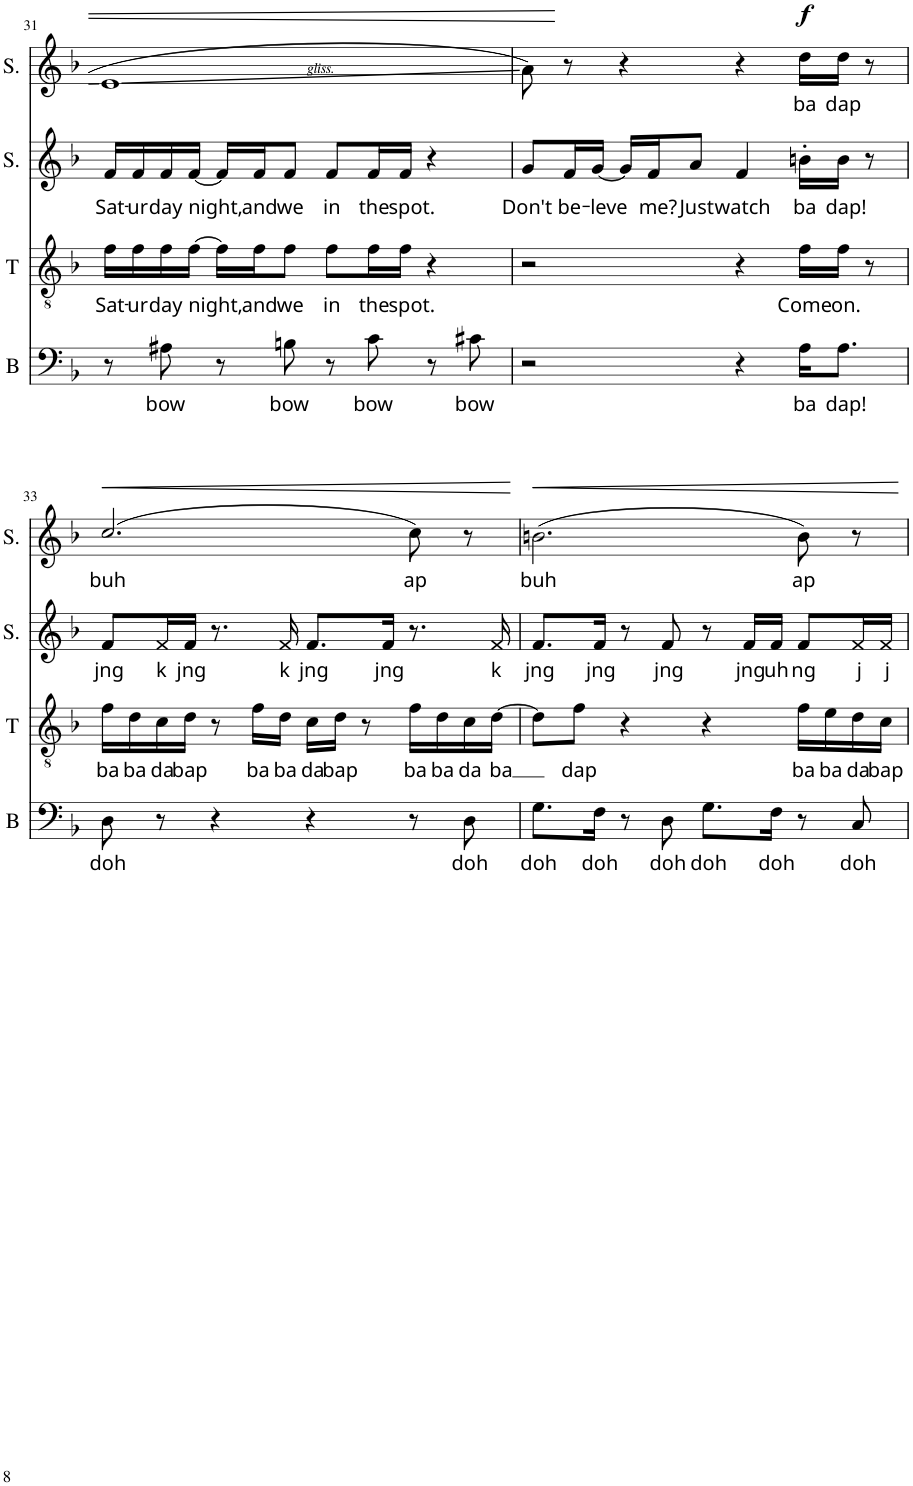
**kern	**kern	**dynam	**kern	**text	**kern	**text	**kern	**text	**kern	**text	**dynam
*part5	*part5	*part5	*part4	*part4	*part3	*part3	*part2	*part2	*part1	*part1	*part1
*staff6	*staff5	*staff5/6	*staff4	*staff4	*staff3	*staff3	*staff2	*staff2	*staff1	*staff1	*staff1
*I"Piano	*	*	*I"Bass	*	*I"Tenor	*	*I"Alto	*	*I"Soprano	*	*
*I'Pno	*	*	*I'B	*	*I'T	*	*I'A	*	*I'S	*	*
!!LO:PB:g=z
*clefF4	*clefG2	*	*clefF4	*	*clefGv2	*	*clefG2	*	*clefG2	*	*
*k[b-]	*k[b-]	*	*k[b-]	*	*k[b-]	*	*k[b-]	*	*k[b-]	*	*
*M4/4	*M4/4	*	*M4/4	*	*M4/4	*	*M4/4	*	*M4/4	*	*
=31	=31	=31	=31	=31	=31	=31	=31	=31	=31	=31	=31
!	!	!	!	!	!	!LO:LY:b	!	!LO:LY:b	!	!	!
8r	16f/LL	.	8r	.	16f\LL	Sat-	16f/LL	Sat-	1e	.	.
!	!	!	!	!	!	!LO:LY:b	!	!LO:LY:b	!	!	!
.	16f/J	.	.	.	16f\	-ur	16f/	-ur	.	.	.
!	!	!LO:DY:b=2	!	!LO:LY:b	!	!LO:LY:b	!	!LO:LY:b	!	!	!
8A#X	16f/L	p	8A#X\	bow	16f\	day	16f/	day	.	.	.
!	!	!	!	!	!	!LO:LY:b	!	!LO:LY:b	!	!	!
.	[>16f/JJ	.	.	.	[>16f\JJ	night,	[<16f/JJ	night,	.	.	.
8r	16f/LL]	.	8r	.	16f\LL]	.	16f/LL]	.	.	.	.
!	!	!	!	!	!	!LO:LY:b	!	!LO:LY:b	!	!	!
.	16f/J	.	.	.	16f\J	and	16f/J	and	.	.	.
!	!	!	!	!LO:LY:b	!	!LO:LY:b	!	!LO:LY:b	!	!	!
8Bn	8f/J	.	8Bn\	bow	8f\J	we	8f/J	we	.	.	.
!	!	!	!	!	!	!LO:LY:b	!	!LO:LY:b	!	!	!
8r	8f/L	.	8r	.	8f\L	in	8f/L	in	.	.	.
!	!	!	!	!LO:LY:b	!	!LO:LY:b	!	!LO:LY:b	!	!	!
8c	16f/L	.	8c\	bow	16f\L	the	16f/L	the	.	.	.
!	!	!	!	!	!	!LO:LY:b	!	!LO:LY:b	!	!	!
.	16f/JJ	.	.	.	16f\JJ	spot.	16f/JJ	spot.	.	.	.
8r	4r	.	8r	.	4r	.	4r	.	.	.	.
!	!	!	!	!LO:LY:b	!	!	!	!	!	!	!
8c#X	.	.	8c#X\	bow	.	.	.	.	.	.	.
=32	=32	=32	=32	=32	=32	=32	=32	=32	=32	=32	=32
!	!	!	!	!	!	!	!	!LO:LY:b	!	!	!
2r	8g/ 8a/L	.	2r	.	2r	.	8g/L	Don't	8a\	.	.
!	!	!	!	!	!	!	!	!LO:LY:b	!	!	!
.	16f/L	.	.	.	.	.	16f/L	be-	8r	.	.
!	!	!	!	!	!	!	!	!LO:LY:b	!	!	!
.	[>16g/JJ	.	.	.	.	.	[<16g/JJ	-leve	.	.	.
.	16g/LL]	.	.	.	.	.	16g/LL]	.	4r	.	.
!	!	!	!	!	!	!	!	!LO:LY:b	!	!	!
.	16f/J	.	.	.	.	.	16f/J	me?	.	.	.
!	!	!	!	!	!	!	!	!LO:LY:b	!	!	!
.	8a/J	.	.	.	.	.	8a/J	Just	.	.	.
!	!	!	!	!	!	!	!	!LO:LY:b	!	!	!
4r	4f	.	4r	.	4r	.	4f/	watch	4r	.	.
!	!	!	!	!LO:LY:b	!	!LO:LY:b	!	!LO:LY:b	!	!LO:LY:b	!LO:DY:a
16A\KL	16f/ 16b-/ 16dd/LL	.	16A\KL	ba	16f\LL	Come	16bn'\LL	ba	16dd\LL	ba	f
!	!	!	!	!LO:LY:b	!	!LO:LY:b	!	!LO:LY:b	!	!LO:LY:b	!
8.A\J	16f/ 16b-/ 16dd/JJ	.	8.A\J	dap!	16f\JJ	on.	16b\JJ	dap!	16dd\JJ	dap	.
.	8r	.	.	.	8r	.	8r	.	8r	.	.
!!LO:LB:g=z
=33	=33	=33	=33	=33	=33	=33	=33	=33	=33	=33	=33
*	*^	*	*	*	*	*	*	*	*	*	*
!	!	!	!	!	!LO:LY:b	!	!LO:LY:b	!	!LO:LY:b	!	!LO:LY:b	!LO:HP:b
8D	2.cc	16f/LL	.	8D\	doh	16f\LL	ba	8f/L	jng	(2.cc/	buh	<
!	!	!	!	!	!	!	!LO:LY:b	!	!	!	!	!
.	.	16d/J	.	.	.	16d\	ba	.	.	.	.	.
!	!	!	!	!	!	!	!LO:LY:b	!	!LO:LY:b	!	!	!
8r	.	16c/L	.	8r	.	16c\	da	16f/L	k	.	.	.
!	!	!	!	!	!	!	!LO:LY:b	!	!LO:LY:b	!	!	!
.	.	16d/ 16f/JJ	.	.	.	16d\JJ	bap	16f/JJ	jng	.	.	.
4r	.	8r	.	4r	.	8r	.	8.r	.	.	.	.
!	!	!	!	!	!	!	!LO:LY:b	!	!	!	!	!
.	.	16f/LL	.	.	.	16f\LL	ba	.	.	.	.	.
!	!	!	!	!	!	!	!LO:LY:b	!	!LO:LY:b	!	!	!
.	.	16d/JJ	.	.	.	16d\JJ	ba	16f/	k	.	.	.
!	!	!	!	!	!	!	!LO:LY:b	!	!LO:LY:b	!	!	!
4r	.	16c/ 16f/KL	.	4r	.	16c\LL	da	8.f/L	jng	.	.	.
!	!	!	!	!	!	!	!LO:LY:b	!	!	!	!	!
.	.	8d/	.	.	.	16d\JJ	bap	.	.	.	.	.
.	.	.	.	.	.	8r	.	.	.	.	.	.
!	!	!	!	!	!	!	!	!	!LO:LY:b	!	!	!
.	.	16f/Jk	.	.	.	.	.	16f/Jk	jng	.	.	.
!	!	!	!	!	!	!	!LO:LY:b	!	!	!	!LO:LY:b	!
8r	8cc	16f/LL	.	8r	.	16f\LL	ba	8.r	.	8cc\)	ap	.
!	!	!	!	!	!	!	!LO:LY:b	!	!	!	!	!
.	.	16d/J	.	.	.	16d\	ba	.	.	.	.	.
!	!	!	!	!	!LO:LY:b	!	!LO:LY:b	!	!	!	!	!
8D	8r	16c/L	.	8D\	doh	16c\	da	.	.	8r	.	.
!	!	!	!	!	!	!	!LO:LY:b	!	!LO:LY:b	!	!	!
.	.	16d/JJ	.	.	.	[>16d\JJ	ba	16f/	k	.	.	.
*	*v	*v	*	*	*	*	*	*	*	*	*	*
.	.	.	.	.	.	.	.	.	.	.	[
=34	=34	=34	=34	=34	=34	=34	=34	=34	=34	=34	=34
*	*^	*	*	*	*	*	*	*	*	*	*
!	!	!	!	!	!LO:LY:b	!	!	!	!LO:LY:b	!	!LO:LY:b	!LO:HP:b
8.G\L	2.bn	8d/ 8f/L	.	8.G\L	doh	8d\L]	.	8.f/L	jng	(2.bn\	buh	<
!	!	!	!	!	!	!	!LO:LY:b	!	!	!	!	!
.	.	16f/L	.	.	.	8f\J	dap	.	.	.	.	.
!	!	!	!	!	!LO:LY:b	!	!	!	!LO:LY:b	!	!	!
16F\Jk	.	16f/JJ	.	16F\Jk	doh	.	.	16f/Jk	jng	.	.	.
8r	.	8r	.	8r	.	4r	.	8r	.	.	.	.
!	!	!	!	!	!LO:LY:b	!	!	!	!LO:LY:b	!	!	!
8D	.	8f	.	8D\	doh	.	.	8f/	jng	.	.	.
!	!	!	!	!	!LO:LY:b	!	!	!	!	!	!	!
8.G\L	.	8r	.	8.G\L	doh	4r	.	8r	.	.	.	.
!	!	!	!	!	!	!	!	!	!LO:LY:b	!	!	!
.	.	16f/LL	.	.	.	.	.	16f/LL	jng	.	.	.
!	!	!	!	!	!LO:LY:b	!	!	!	!LO:LY:b	!	!	!
16F\Jk	.	16f/JJ	.	16F\Jk	doh	.	.	16f/JJ	uh	.	.	.
!	!	!	!	!	!	!	!LO:LY:b	!	!LO:LY:b	!	!LO:LY:b	!
8r	8b	16f/LL	.	8r	.	16f\LL	ba	8f/L	ng	8b\)	ap	.
!	!	!	!	!	!	!	!LO:LY:b	!	!	!	!	!
.	.	16e/J	.	.	.	16e\	ba	.	.	.	.	.
!	!	!	!	!	!LO:LY:b	!	!LO:LY:b	!	!LO:LY:b	!	!	!
8C	8r	16d/L	.	8C/	doh	16d\	da	16f/L	j	8r	.	.
!	!	!	!	!	!	!	!LO:LY:b	!	!LO:LY:b	!	!	!
.	.	16c/JJ	.	.	.	16c\JJ	bap	16f/JJ	j	.	.	.
*	*v	*v	*	*	*	*	*	*	*	*	*	*
.	.	.	.	.	.	.	.	.	.	.	[
=	=	=	=	=	=	=	=	=	=	=	=
*-	*-	*-	*-	*-	*-	*-	*-	*-	*-	*-	*-
